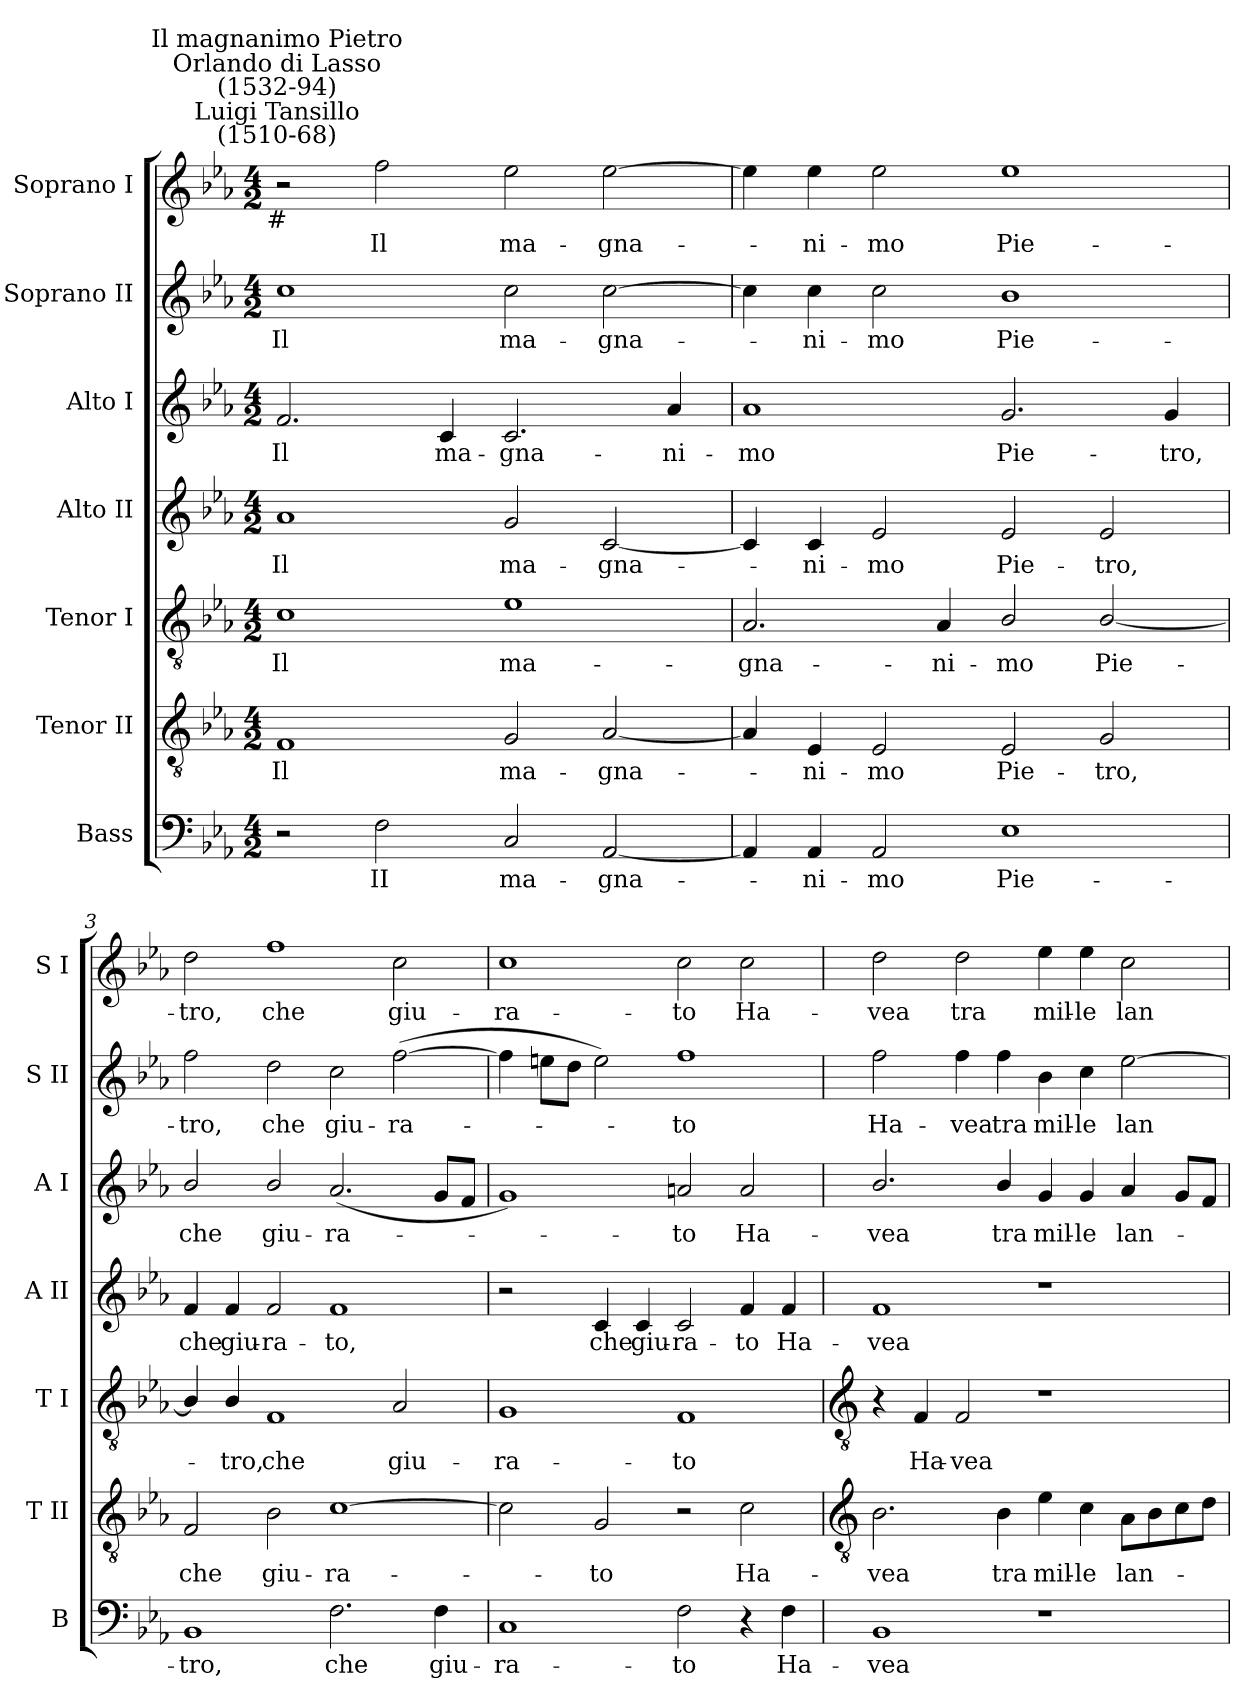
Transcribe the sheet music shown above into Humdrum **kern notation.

**kern	**text	**kern	**text	**kern	**text	**kern	**text	**kern	**text	**kern	**text	**kern	**text
*part7	*part7	*part6	*part6	*part5	*part5	*part4	*part4	*part3	*part3	*part2	*part2	*part1	*part1
*staff7	*staff7	*staff6	*staff6	*staff5	*staff5	*staff4	*staff4	*staff3	*staff3	*staff2	*staff2	*staff1	*staff1
*I"Bass	*	*I"Tenor II	*	*I"Tenor I	*	*I"Alto II	*	*I"Alto I	*	*I"Soprano II	*	*I"Soprano I	*
*I'B	*	*I'T II	*	*I'T I	*	*I'A II	*	*I'A I	*	*I'S II	*	*I'S I	*
*clefF4	*	*clefGv2	*	*clefGv2	*	*clefG2	*	*clefG2	*	*clefG2	*	*clefG2	*
*k[b-e-a-]	*	*k[b-e-a-]	*	*k[b-e-a-]	*	*k[b-e-a-]	*	*k[b-e-a-]	*	*k[b-e-a-]	*	*k[b-e-a-]	*
*E-:	*	*E-:	*	*E-:	*	*E-:	*	*E-:	*	*E-:	*	*E-:	*
*M4/2	*	*M4/2	*	*M4/2	*	*M4/2	*	*M4/2	*	*M4/2	*	*M4/2	*
=1	=1	=1	=1	=1	=1	=1	=1	=1	=1	=1	=1	=1	=1
!	!	!	!	!	!	!	!	!	!	!	!	!LO:TX:a:cj:t=Luigi Tansillo\n(1510-68)	!
!	!	!	!	!	!	!	!	!	!	!	!	!LO:TX:a:cj:t=Orlando di Lasso\n(1532-94)	!
!	!	!	!	!	!	!	!	!	!	!	!	!LO:TX:a:cj:t=Il magnanimo Pietro	!
!	!	!	!	!	!	!	!	!	!	!	!	!LO:TX:b:cj:t=#	!
!	!	!	!LO:LY:b	!	!LO:LY:b	!	!LO:LY:b	!	!LO:LY:b	!	!LO:LY:b	!	!
2r	.	1F	Il	1c	Il	1a-	Il	2.f	Il	1cc	Il	2r	.
!	!LO:LY:b	!	!	!	!	!	!	!	!	!	!	!	!LO:LY:b
2F	II	.	.	.	.	.	.	.	.	.	.	2ff	Il
!	!	!	!	!	!	!	!	!	!LO:LY:b	!	!	!	!
.	.	.	.	.	.	.	.	4c	ma-	.	.	.	.
!	!LO:LY:b	!	!LO:LY:b	!	!LO:LY:b	!	!LO:LY:b	!	!LO:LY:b	!	!LO:LY:b	!	!LO:LY:b
2C	ma-	2G	ma-	1e-	ma-	2g	ma-	2.c	-gna-	2cc	ma-	2ee-	ma-
!	!LO:LY:b	!	!LO:LY:b	!	!	!	!LO:LY:b	!	!	!	!LO:LY:b	!	!LO:LY:b
[2AA-	-gna-	[2A-	-gna-	.	.	[2c	-gna-	.	.	[2cc	-gna-	[2ee-	-gna-
!	!	!	!	!	!	!	!	!	!LO:LY:b	!	!	!	!
.	.	.	.	.	.	.	.	4a-	-ni-	.	.	.	.
=2	=2	=2	=2	=2	=2	=2	=2	=2	=2	=2	=2	=2	=2
!	!	!	!	!	!LO:LY:b	!	!	!	!LO:LY:b	!	!	!	!
4AA-]	.	4A-]	.	2.A-	-gna-	4c]	.	1a-	-mo	4cc]	.	4ee-]	.
!	!LO:LY:b	!	!LO:LY:b	!	!	!	!LO:LY:b	!	!	!	!LO:LY:b	!	!LO:LY:b
4AA-	ni-	4E-	ni-	.	.	4c	ni-	.	.	4cc	ni-	4ee-	ni-
!	!LO:LY:b	!	!LO:LY:b	!	!	!	!LO:LY:b	!	!	!	!LO:LY:b	!	!LO:LY:b
2AA-	-mo	2E-	-mo	.	.	2e-	-mo	.	.	2cc	-mo	2ee-	-mo
!	!	!	!	!	!LO:LY:b	!	!	!	!	!	!	!	!
.	.	.	.	4A-	-ni-	.	.	.	.	.	.	.	.
!	!LO:LY:b	!	!LO:LY:b	!	!LO:LY:b	!	!LO:LY:b	!	!LO:LY:b	!	!LO:LY:b	!	!LO:LY:b
1E-	Pie-	2E-	Pie-	2B-/	-mo	2e-	Pie-	2.g	Pie-	1b-	Pie-	1ee-	Pie-
!	!	!	!LO:LY:b	!	!LO:LY:b	!	!LO:LY:b	!	!	!	!	!	!
.	.	2G	-tro,	[2B-/	Pie-	2e-	-tro,	.	.	.	.	.	.
!	!	!	!	!	!	!	!	!	!LO:LY:b	!	!	!	!
.	.	.	.	.	.	.	.	4g	-tro,	.	.	.	.
=3	=3	=3	=3	=3	=3	=3	=3	=3	=3	=3	=3	=3	=3
!	!LO:LY:b	!	!LO:LY:b	!	!	!	!LO:LY:b	!	!LO:LY:b	!	!LO:LY:b	!	!LO:LY:b
1BB-	-tro,	2F	che	4B-/]	.	4f	che	2b-/	che	2ff	-tro,	2dd	-tro,
!	!	!	!	!	!LO:LY:b	!	!LO:LY:b	!	!	!	!	!	!
.	.	.	.	4B-/	tro,	4f	giu-	.	.	.	.	.	.
!	!	!	!LO:LY:b	!	!LO:LY:b	!	!LO:LY:b	!	!LO:LY:b	!	!LO:LY:b	!	!LO:LY:b
.	.	2B-	giu-	1F	che	2f	-ra-	2b-/	giu-	2dd	che	1ff	che
!	!LO:LY:b	!	!LO:LY:b	!	!	!	!LO:LY:b	!	!LO:LY:b	!	!LO:LY:b	!	!
2.F	che	[1c	-ra-	.	.	1f	-to,	(<2.a-	-ra-	2cc	giu-	.	.
!	!	!	!	!	!LO:LY:b	!	!	!	!	!	!LO:LY:b	!	!LO:LY:b
.	.	.	.	2A-	giu-	.	.	.	.	(>[2ff	-ra-	2cc	giu-
!	!LO:LY:b	!	!	!	!	!	!	!	!	!	!	!	!
4F	giu-	.	.	.	.	.	.	8gL	.	.	.	.	.
.	.	.	.	.	.	.	.	8fJ	.	.	.	.	.
=4	=4	=4	=4	=4	=4	=4	=4	=4	=4	=4	=4	=4	=4
!	!LO:LY:b	!	!	!	!LO:LY:b	!	!	!	!	!	!	!	!LO:LY:b
1C	-ra-	2c]	.	1G	-ra-	2r	.	1g)	.	4ff]	.	1cc	-ra-
.	.	.	.	.	.	.	.	.	.	8eenL	.	.	.
.	.	.	.	.	.	.	.	.	.	8ddJ	.	.	.
!	!	!	!LO:LY:b	!	!	!	!LO:LY:b	!	!	!	!	!	!
.	.	2G	to	.	.	4c	che	.	.	2ee)	.	.	.
!	!	!	!	!	!	!	!LO:LY:b	!	!	!	!	!	!
.	.	.	.	.	.	4c	giu-	.	.	.	.	.	.
!	!LO:LY:b	!	!	!	!LO:LY:b	!	!LO:LY:b	!	!LO:LY:b	!	!LO:LY:b	!	!LO:LY:b
2F	-to	2r	.	1F	-to	2c	-ra-	2an	to	1ff	to	2cc	-to
!	!	!	!LO:LY:b	!	!	!	!LO:LY:b	!	!LO:LY:b	!	!	!	!LO:LY:b
4r	.	2c	Ha-	.	.	4f	-to	2a	Ha-	.	.	2cc	Ha-
!	!LO:LY:b	!	!	!	!	!	!LO:LY:b	!	!	!	!	!	!
4F	Ha-	.	.	.	.	4f	Ha-	.	.	.	.	.	.
!!LO:LB:g=z
=5	=5	=5	=5	=5	=5	=5	=5	=5	=5	=5	=5	=5	=5
*	*	*clefGv2	*	*clefGv2	*	*	*	*	*	*	*	*	*
!	!LO:LY:b	!	!LO:LY:b	!	!	!	!LO:LY:b	!	!LO:LY:b	!	!LO:LY:b	!	!LO:LY:b
1BB-	-vea	2.B-	-vea	4r	.	1f	-vea	2.b-/	-vea	2ff	Ha-	2dd	-vea
!	!	!	!	!	!LO:LY:b	!	!	!	!	!	!	!	!
.	.	.	.	4F	Ha-	.	.	.	.	.	.	.	.
!	!	!	!	!	!LO:LY:b	!	!	!	!	!	!LO:LY:b	!	!LO:LY:b
.	.	.	.	2F	-vea	.	.	.	.	4ff	-vea	2dd	tra
!	!	!	!LO:LY:b	!	!	!	!	!	!LO:LY:b	!	!LO:LY:b	!	!
.	.	4B-	tra	.	.	.	.	4b-/	tra	4ff	tra	.	.
!	!	!	!LO:LY:b	!	!	!	!	!	!LO:LY:b	!	!LO:LY:b	!	!LO:LY:b
1r	.	4e-	mil-	1r	.	1r	.	4g	mil-	4b-	mil-	4ee-	mil-
!	!	!	!LO:LY:b	!	!	!	!	!	!LO:LY:b	!	!LO:LY:b	!	!LO:LY:b
.	.	4c	-le	.	.	.	.	4g	-le	4cc	-le	4ee-	-le
!	!	!	!LO:LY:b	!	!	!	!	!	!LO:LY:b	!	!LO:LY:b	!	!LO:LY:b
.	.	8A-L	lan-	.	.	.	.	4a-	lan-	[2ee-	lan-	2cc	lan-
.	.	8B-	.	.	.	.	.	.	.	.	.	.	.
.	.	8c	.	.	.	.	.	8gL	.	.	.	.	.
.	.	8dJ	.	.	.	.	.	8fJ	.	.	.	.	.
=	=	=	=	=	=	=	=	=	=	=	=	=	=
*-	*-	*-	*-	*-	*-	*-	*-	*-	*-	*-	*-	*-	*-
